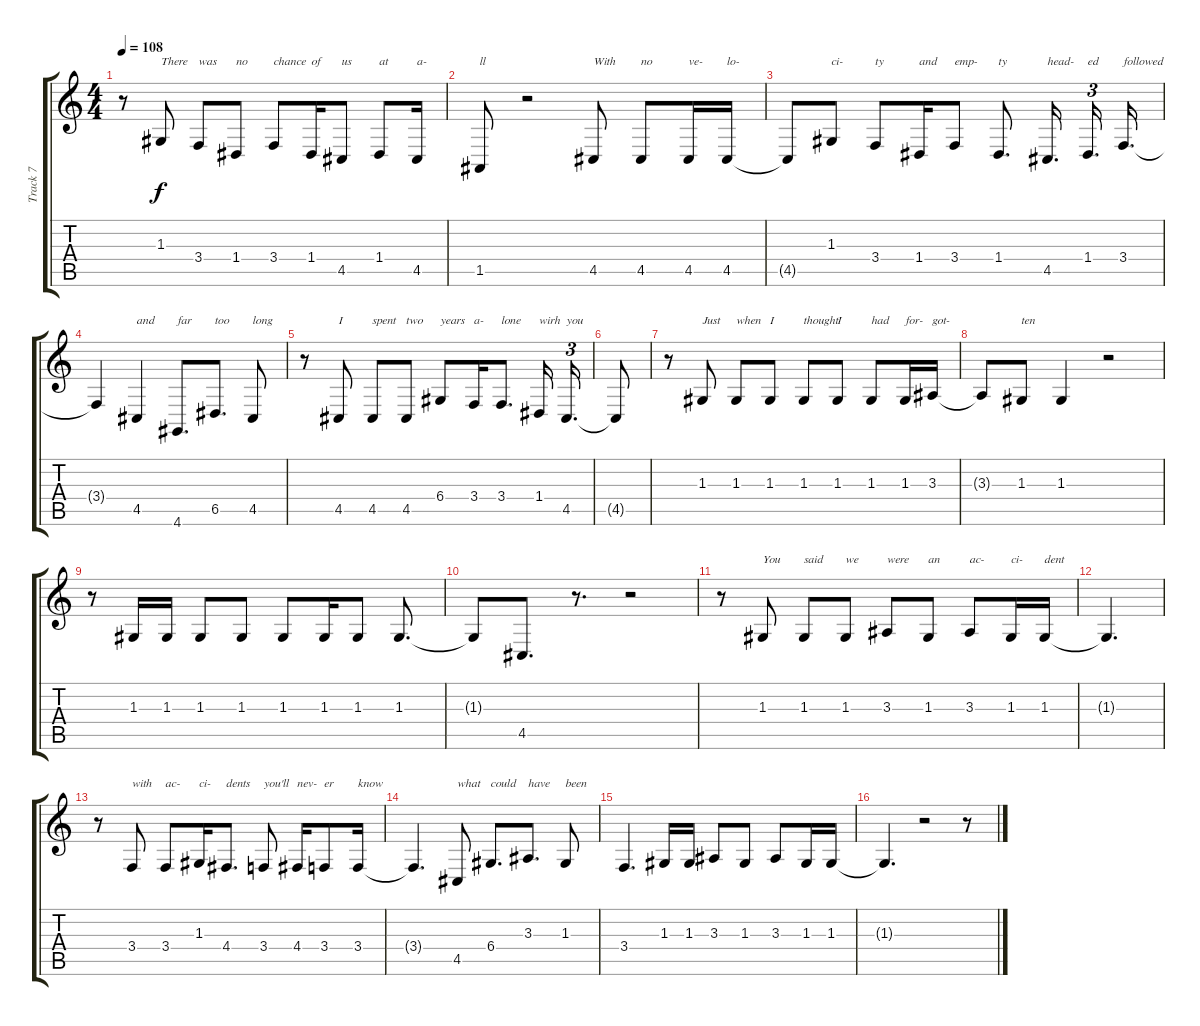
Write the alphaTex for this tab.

\track ("Track 7" "Track 7") {instrument lead2sawtooth}
\staff {score tabs}
\tuning (E4 B3 G3 D3 A2 E2) {hide}
\ts (4 4)
\tempo 108
\clef g2
\ks c
r.8{dy f} 1.3.8{txt "There"} 3.4.8{txt "was"} 1.4.8{txt "no"} 3.4.8{txt "chance"} 1.4.16{txt "of"} 4.5.8{txt "us"} 1.4.8{txt "at"} 4.5.16{txt "a-"} |
1.5.8{txt "ll"} r.2 4.5.8{txt "With"} 4.5.8{txt "no"} 4.5.16{txt "ve-"} 4.5.16{txt "lo-"} |
4.5{t}.8 1.3.8{txt "ci-"} 3.4.8{txt "ty"} 1.4.16{txt "and"} 3.4.8{txt "emp-"} 1.4.8{d txt "ty"} 4.5.16{d txt "head-" beam splitsecondary} 1.4.16{d tu (3 2) txt "ed"} 3.4.16{d txt "followed"} |
3.4{t}.4 4.5.4{txt "and"} 4.6.8{d txt "far"} 6.5.8{d txt "too"} 4.5.8{txt "long"} |
r.8 4.5.8{txt "I"} 4.5.8{txt "spent"} 4.5.8{txt "two"} 6.4.8{txt "years"} 3.4.16{txt "a-"} 3.4.8{d txt "lone"} 1.4.16{txt "wirh"} 4.5.16{d tu (3 2) txt "you"} |
4.5{t}.8 |
r.8 1.3.8{txt "Just"} 1.3.8{txt "when"} 1.3.8{txt "I"} 1.3.8{txt "thought"} 1.3.8{txt "I"} 1.3.8{txt "had"} 1.3.16{txt "for-"} 3.3.16{txt "got-"} |
3.3{t}.8 1.3.8{txt "ten"} 1.3.4 r.2 |
r.8 1.3.16 1.3.16 1.3.8 1.3.8 1.3.8 1.3.16 1.3.8 1.3.8{d} |
1.3{t}.8 4.5.8{d} r.8{d} r.2 |
r.8 1.3.8{txt "You"} 1.3.8{txt "said"} 1.3.8{txt "we"} 3.3.8{txt "were"} 1.3.8{txt "an"} 3.3.8{txt "ac-"} 1.3.16{txt "ci-"} 1.3.16{txt "dent"} |
1.3{t}.4{d} |
r.8 3.4.8{txt "with"} 3.4.8{txt "ac-"} 1.3.16{txt "ci-"} 4.4.8{d txt "dents"} 3.4.8{txt "you'll"} 4.4.16{txt "nev-"} 3.4.8{txt "er"} 3.4.16{txt "know"} |
3.4{t}.4{d} 4.5.8{txt "what"} 6.4.8{d txt "could"} 3.3.8{d txt "have"} 1.3.8{txt "been"} |
3.4.4{d} 1.3.16 1.3.16 3.3.8 1.3.8 3.3.8 1.3.16 1.3.16 |
1.3{t}.4{d} r.2 r.8
